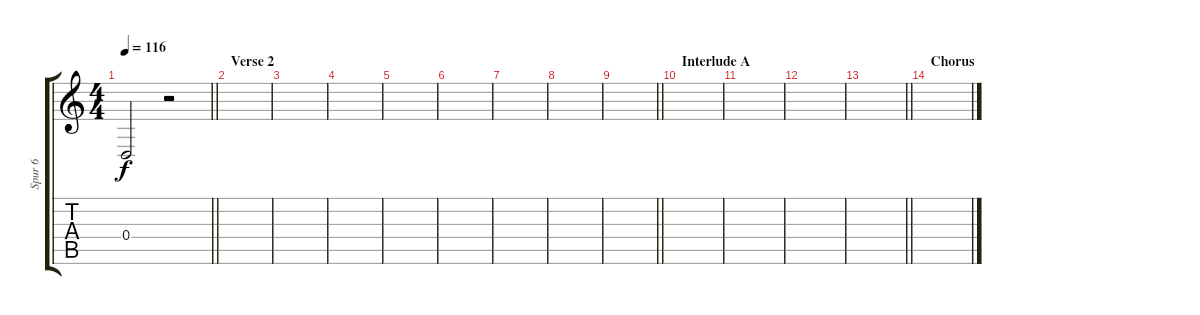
\track ("Spur 6" "Spur 6") {mute instrument flute}
\staff {score tabs}
\tuning (E4 B3 G3 D3 A2 E2) {hide}
\ts (4 4)
\tempo 116
\clef g2
\barLineRight lightlight
\ks c
0.4.2{dy f} r.2 |
\section ("" "Verse 2")
|
|
|
|
|
|
|
\barLineRight lightlight
|
\section ("" "Interlude A")
|
|
|
\barLineRight lightlight
|
\section ("" "Chorus")
